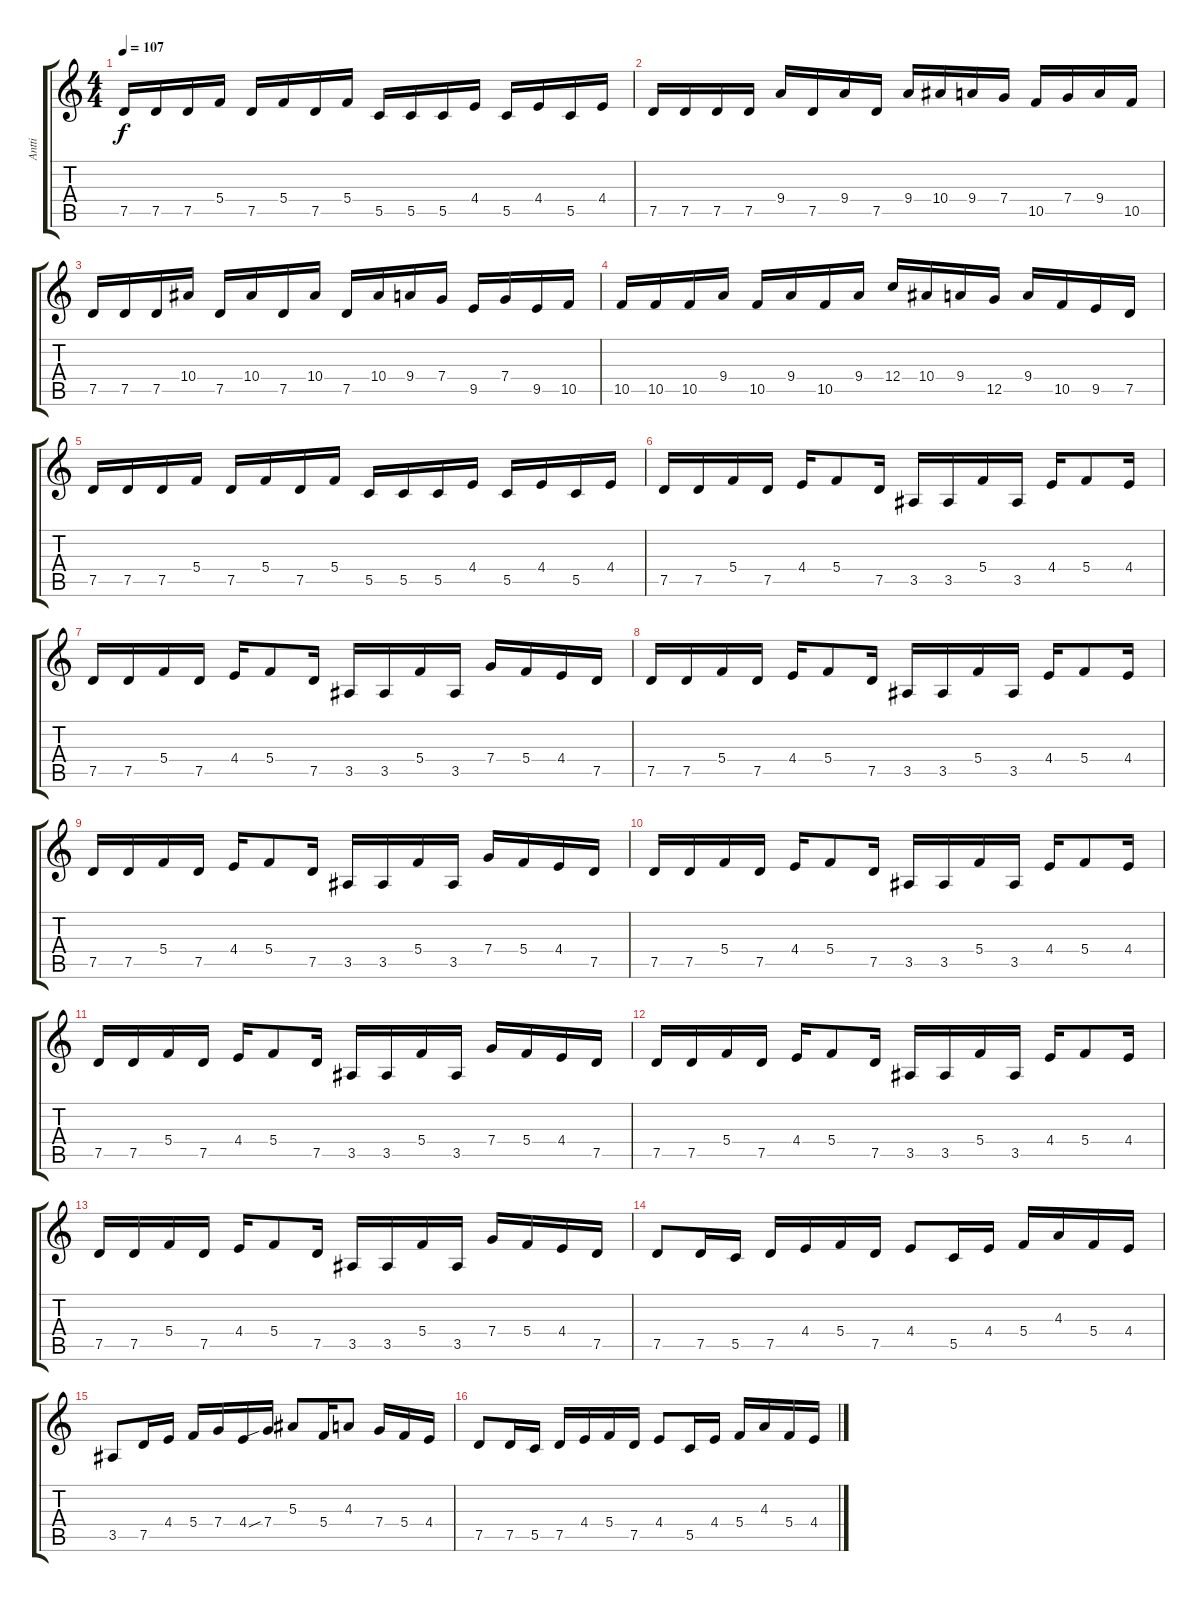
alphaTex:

\track ("Antti" "Antti") {instrument distortionguitar}
\staff {score tabs}
\tuning (D4 A3 F3 C3 G2 D2) {hide}
\ts (4 4)
\tempo 107
\clef g2
\ks c
7.5.16{dy f} 7.5.16 7.5.16 5.4.16 7.5.16 5.4.16 7.5.16 5.4.16 5.5.16 5.5.16 5.5.16 4.4.16 5.5.16 4.4.16 5.5.16 4.4.16 |
7.5.16 7.5.16 7.5.16 7.5.16 9.4.16 7.5.16 9.4.16 7.5.16 9.4.16 10.4.16 9.4.16 7.4.16 10.5.16 7.4.16 9.4.16 10.5.16 |
7.5.16 7.5.16 7.5.16 10.4.16 7.5.16 10.4.16 7.5.16 10.4.16 7.5.16 10.4.16 9.4.16 7.4.16 9.5.16 7.4.16 9.5.16 10.5.16 |
10.5.16 10.5.16 10.5.16 9.4.16 10.5.16 9.4.16 10.5.16 9.4.16 12.4.16 10.4.16 9.4.16 12.5.16 9.4.16 10.5.16 9.5.16 7.5.16 |
7.5.16 7.5.16 7.5.16 5.4.16 7.5.16 5.4.16 7.5.16 5.4.16 5.5.16 5.5.16 5.5.16 4.4.16 5.5.16 4.4.16 5.5.16 4.4.16 |
7.5.16 7.5.16 5.4.16 7.5.16 4.4.16 5.4.8 7.5.16 3.5.16 3.5.16 5.4.16 3.5.16 4.4.16 5.4.8 4.4.16 |
7.5.16 7.5.16 5.4.16 7.5.16 4.4.16 5.4.8 7.5.16 3.5.16 3.5.16 5.4.16 3.5.16 7.4.16 5.4.16 4.4.16 7.5.16 |
7.5.16 7.5.16 5.4.16 7.5.16 4.4.16 5.4.8 7.5.16 3.5.16 3.5.16 5.4.16 3.5.16 4.4.16 5.4.8 4.4.16 |
7.5.16 7.5.16 5.4.16 7.5.16 4.4.16 5.4.8 7.5.16 3.5.16 3.5.16 5.4.16 3.5.16 7.4.16 5.4.16 4.4.16 7.5.16 |
7.5.16 7.5.16 5.4.16 7.5.16 4.4.16 5.4.8 7.5.16 3.5.16 3.5.16 5.4.16 3.5.16 4.4.16 5.4.8 4.4.16 |
7.5.16 7.5.16 5.4.16 7.5.16 4.4.16 5.4.8 7.5.16 3.5.16 3.5.16 5.4.16 3.5.16 7.4.16 5.4.16 4.4.16 7.5.16 |
7.5.16 7.5.16 5.4.16 7.5.16 4.4.16 5.4.8 7.5.16 3.5.16 3.5.16 5.4.16 3.5.16 4.4.16 5.4.8 4.4.16 |
7.5.16 7.5.16 5.4.16 7.5.16 4.4.16 5.4.8 7.5.16 3.5.16 3.5.16 5.4.16 3.5.16 7.4.16 5.4.16 4.4.16 7.5.16 |
7.5.8 7.5.16 5.5.16 7.5.16 4.4.16 5.4.16 7.5.16 4.4.8 5.5.16 4.4.16 5.4.16 4.3.16 5.4.16 4.4.16 |
3.5.8 7.5.16 4.4.16 5.4.16 7.4.16 4.4.16 7.4{sib}.16 5.3.8 5.4.16 4.3.8 7.4.16 5.4.16 4.4.16 |
7.5.8 7.5.16 5.5.16 7.5.16 4.4.16 5.4.16 7.5.16 4.4.8 5.5.16 4.4.16 5.4.16 4.3.16 5.4.16 4.4.16
